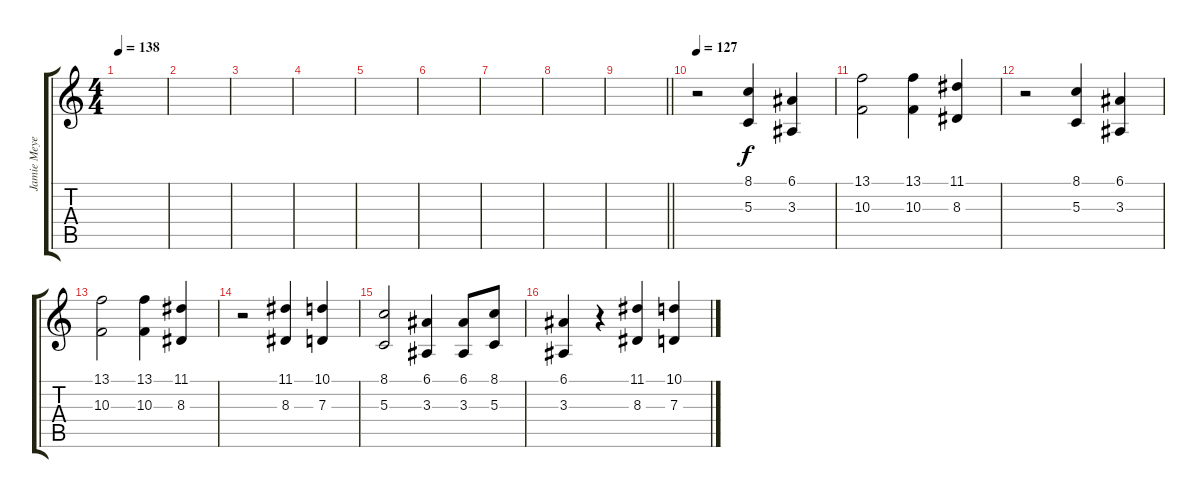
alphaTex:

\track ("Jamie Meyer" "Jamie Meye") {instrument stringensemble1}
\staff {score tabs}
\tuning (E4 C4 G3 C3 G2 C2) {hide}
\ts (4 4)
\tempo 138
\clef g2
\ks c
|
|
|
|
|
|
|
|
\barLineRight lightlight
|
\tempo 127
r.2 (8.1 5.3).4 (6.1 3.3).4 |
(13.1 10.3).2 (13.1 10.3).4 (11.1 8.3).4 |
r.2 (8.1 5.3).4 (6.1 3.3).4 |
(13.1 10.3).2 (13.1 10.3).4 (11.1 8.3).4 |
r.2 (11.1 8.3).4 (10.1 7.3).4 |
(8.1 5.3).2 (6.1 3.3).4 (6.1 3.3).8 (8.1 5.3).8 |
(6.1 3.3).4 r.4 (11.1 8.3).4 (10.1 7.3).4
